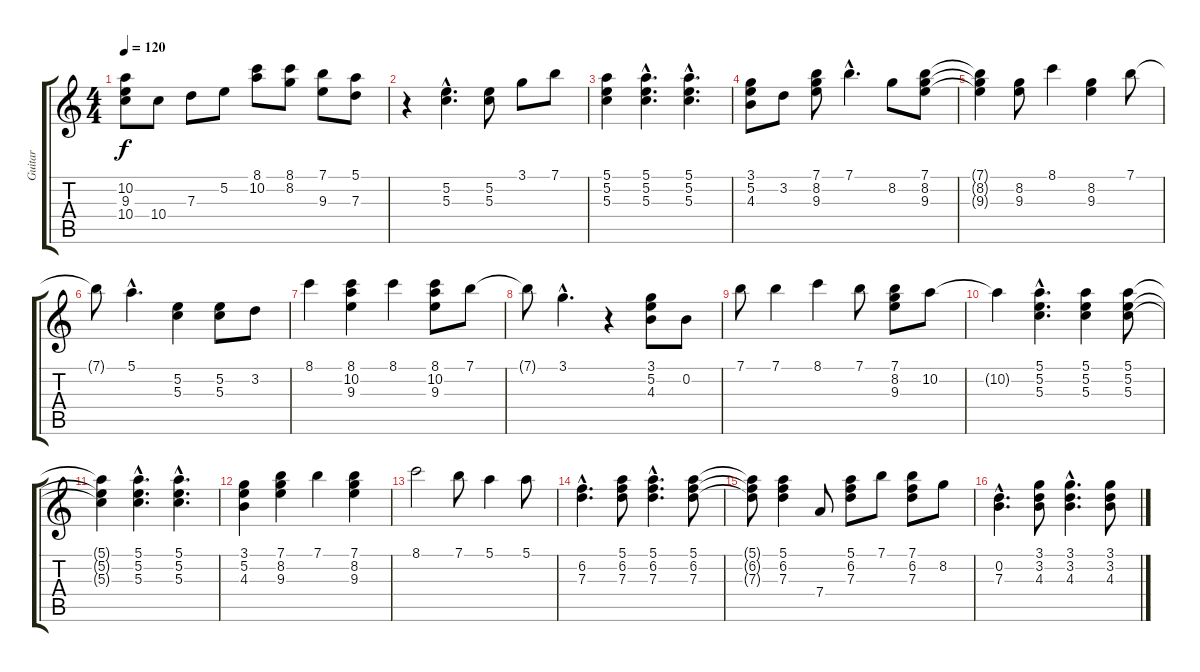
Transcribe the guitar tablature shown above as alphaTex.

\track ("Guitar         " "Guitar    ") {instrument electricguitarclean}
\staff {score tabs}
\tuning (E4 B3 G3 D3 A2 E2) {hide}
\ts (4 4)
\tempo 120
\clef g2
\ks c
(10.2{t} 9.3{t} 10.4{t}).8{dy f} 10.4.8 7.3.8 5.2.8 (8.1 10.2).8 (8.1 8.2).8 (7.1 9.3).8 (5.1 7.3).8 |
r.4 (5.2{hac} 5.3{hac}).4{d} (5.2 5.3).8 3.1.8 7.1.8 |
(5.1 5.2 5.3).4 (5.1{hac} 5.2{hac} 5.3{hac}).4{d} (5.1{hac} 5.2{hac} 5.3{hac}).4{d} |
(3.1 5.2 4.3).8 3.2.8 (7.1 8.2 9.3).8 7.1{hac}.4{d} 8.2.8 (7.1 8.2 9.3).8 |
(7.1{t} 8.2{t} 9.3{t}).4 (8.2 9.3).8 8.1.4 (8.2 9.3).4 7.1.8 |
7.1{t}.8 5.1{hac}.4{d} (5.2 5.3).4 (5.2 5.3).8 3.2.8 |
8.1.4 (8.1 10.2 9.3).4 8.1.4 (8.1 10.2 9.3).8 7.1.8 |
7.1{t}.8 3.1{hac}.4{d} r.4 (3.1 5.2 4.3).8 0.2.8 |
7.1.8 7.1.4 8.1.4 7.1.8 (7.1 8.2 9.3).8 10.2.8 |
10.2{t}.4 (5.1{hac} 5.2{hac} 5.3{hac}).4{d} (5.1 5.2 5.3).4 (5.1 5.2 5.3).8 |
(5.1{t} 5.2{t} 5.3{t}).4 (5.1{hac} 5.2{hac} 5.3{hac}).4{d} (5.1{hac} 5.2{hac} 5.3{hac}).4{d} |
(3.1 5.2 4.3).4 (7.1 8.2 9.3).4 7.1.4 (7.1 8.2 9.3).4 |
8.1.2 7.1.8 5.1.4 5.1.8 |
(6.2{hac} 7.3{hac}).4{d} (5.1 6.2 7.3).8 (5.1{hac} 6.2{hac} 7.3{hac}).4{d} (5.1 6.2 7.3).8 |
(5.1{t} 6.2{t} 7.3{t}).8 (5.1 6.2 7.3).4 7.4.8 (5.1 6.2 7.3).8 7.1.8 (7.1 6.2 7.3).8 8.2.8 |
(0.2{hac} 7.3{hac}).4{d} (3.1 3.2 4.3).8 (3.1{hac} 3.2{hac} 4.3{hac}).4{d} (3.1 3.2 4.3).8
